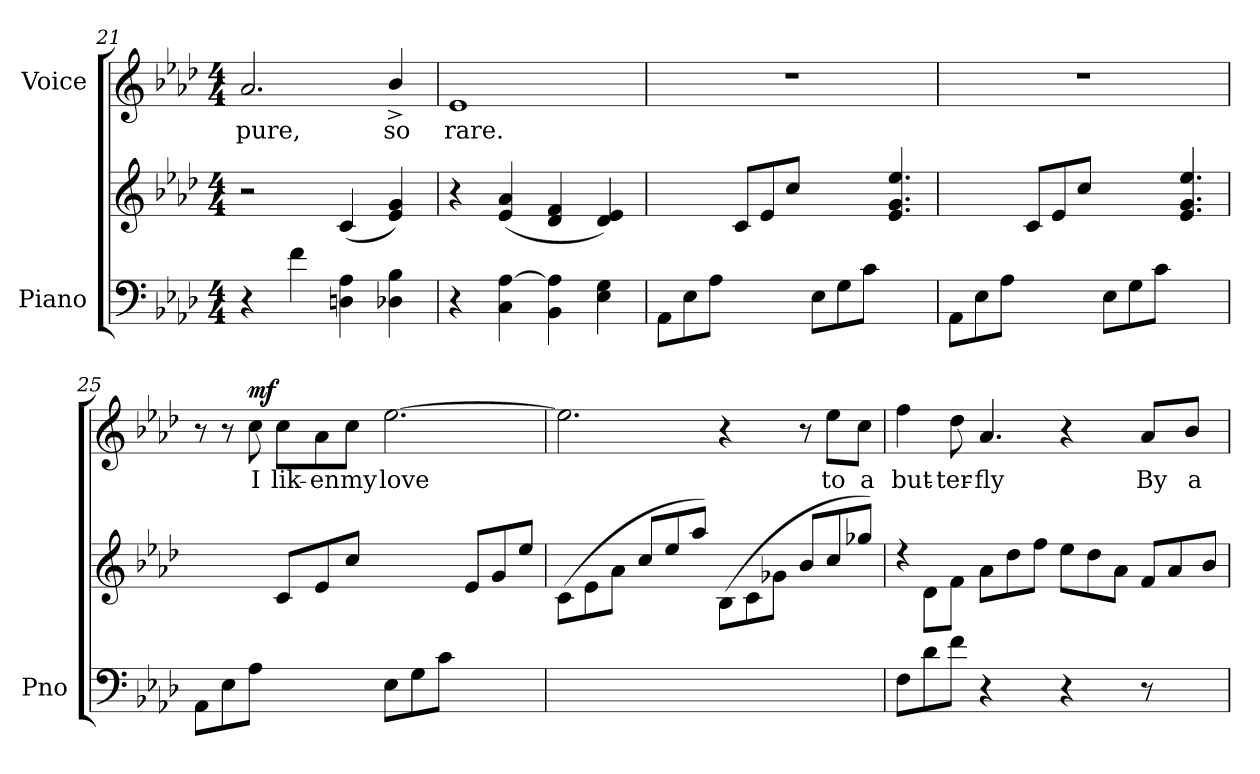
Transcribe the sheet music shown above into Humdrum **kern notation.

**kern	**kern	**kern	**text	**dynam
*part2	*part2	*part1	*part1	*part1
*staff3	*staff2	*staff1	*staff1	*staff1
*I"Piano	*	*I"Voice	*	*
*I'Pno	*	*	*	*
*clefF4	*clefG2	*clefG2	*	*
*k[b-e-a-d-]	*k[b-e-a-d-]	*k[b-e-a-d-]	*	*
*M4/4	*M4/4	*M4/4	*	*
=21	=21	=21	=21	=21
4r	2r	2.a-/	pure,	.
4f\	.	.	.	.
4Dn\ 4A-\	(4c/	.	.	.
4D-X\ 4B-\	4e-/ 4g/)	4b-^>/	so	.
=22	=22	=22	=22	=22
4r	4r	1e-	rare.	.
4C\ [4A-\	(4e-/ 4a-/	.	.	.
4BB-\ 4A-\]	4d-/ 4f/	.	.	.
4E-\ 4G\	4d-/ 4e-/)	.	.	.
=23	=23	=23	=23	=23
*Xtuplet	*	*	*	*
*^	*	*	*	*
(12AA-\L	1ryy	4ryy	1r	.	.
12E-\	.	.	.	.	.
12A-\J	.	.	.	.	.
*	*	*Xtuplet	*	*	*
4ryy	.	12c/L	.	.	.
.	.	12e-/	.	.	.
.	.	12cc/J)	.	.	.
(12E-\L	.	4ryy	.	.	.
12G\	.	.	.	.	.
12c\J	.	.	.	.	.
4ryy	.	6.e-/ 6.g/ 6.ee-/)	.	.	.
=24	=24	=24	=24	=24	=24
(12AA-\L	1ryy	4ryy	1r	.	.
12E-\	.	.	.	.	.
12A-\J	.	.	.	.	.
4ryy	.	12c/L	.	.	.
.	.	12e-/	.	.	.
.	.	12cc/J)	.	.	.
(12E-\L	.	4ryy	.	.	.
12G\	.	.	.	.	.
12c\J	.	.	.	.	.
4ryy	.	6.e-/ 6.g/ 6.ee-/)	.	.	.
=25	=25	=25	=25	=25	=25
*	*	*	*Xtuplet	*	*
(12AA-\L	1ryy	4ryy	12r	.	.
12E-\	.	.	12r	.	.
!	!	!	!	!	!LO:DY:a
12A-\J	.	.	12cc\	I	mf
4ryy	.	12c/L	12cc\L	lik-	.
.	.	12e-/	12a-\	-en	.
.	.	12cc/J)	12cc\J	my	.
(12E-\L	.	4ryy	[3.ee-\	love	.
12G\	.	.	.	.	.
12c\J	.	.	.	.	.
4ryy	.	12e-/L	.	.	.
.	.	12g/	.	.	.
.	.	12ee-/J)	.	.	.
*v	*v	*	*	*	*
=26	=26	=26	=26	=26
1ryy	(12c\L	3.ee-\]	.	.
.	12e-\	.	.	.
.	12a-\J	.	.	.
.	12cc/L	.	.	.
.	12ee-/	.	.	.
.	12aa-/J)	.	.	.
.	(12B-\L	4r	.	.
.	12c\	.	.	.
.	12g-X\J	.	.	.
.	12b-/L	12r	.	.
.	12cc/	12ee-\L	to	.
.	12gg-X/J)	12cc\J	a	.
=27	=27	=27	=27	=27
*	*^	*	*	*
12F\L	4r	6%5ryy	6ff\	but-	.
12d-\	.	.	.	.	.
12f\J	.	.	12dd-\	-ter-	.
4r	12a-\L	.	6.a-/	-fly	.
.	12dd-\	.	.	.	.
.	12ff\J	.	.	.	.
4r	12ee-\L	.	4r	.	.
.	12dd-\	.	.	.	.
.	12a-\J	.	.	.	.
12r	12f/L	.	8a-/L	By	.
6ryy	12a-/	12d-\L	.	.	.
.	.	.	8b-/J	a	.
.	(12b-/J	12f\J	.	.	.
*	*v	*v	*	*	*
=	=	=	=	=
*-	*-	*-	*-	*-
